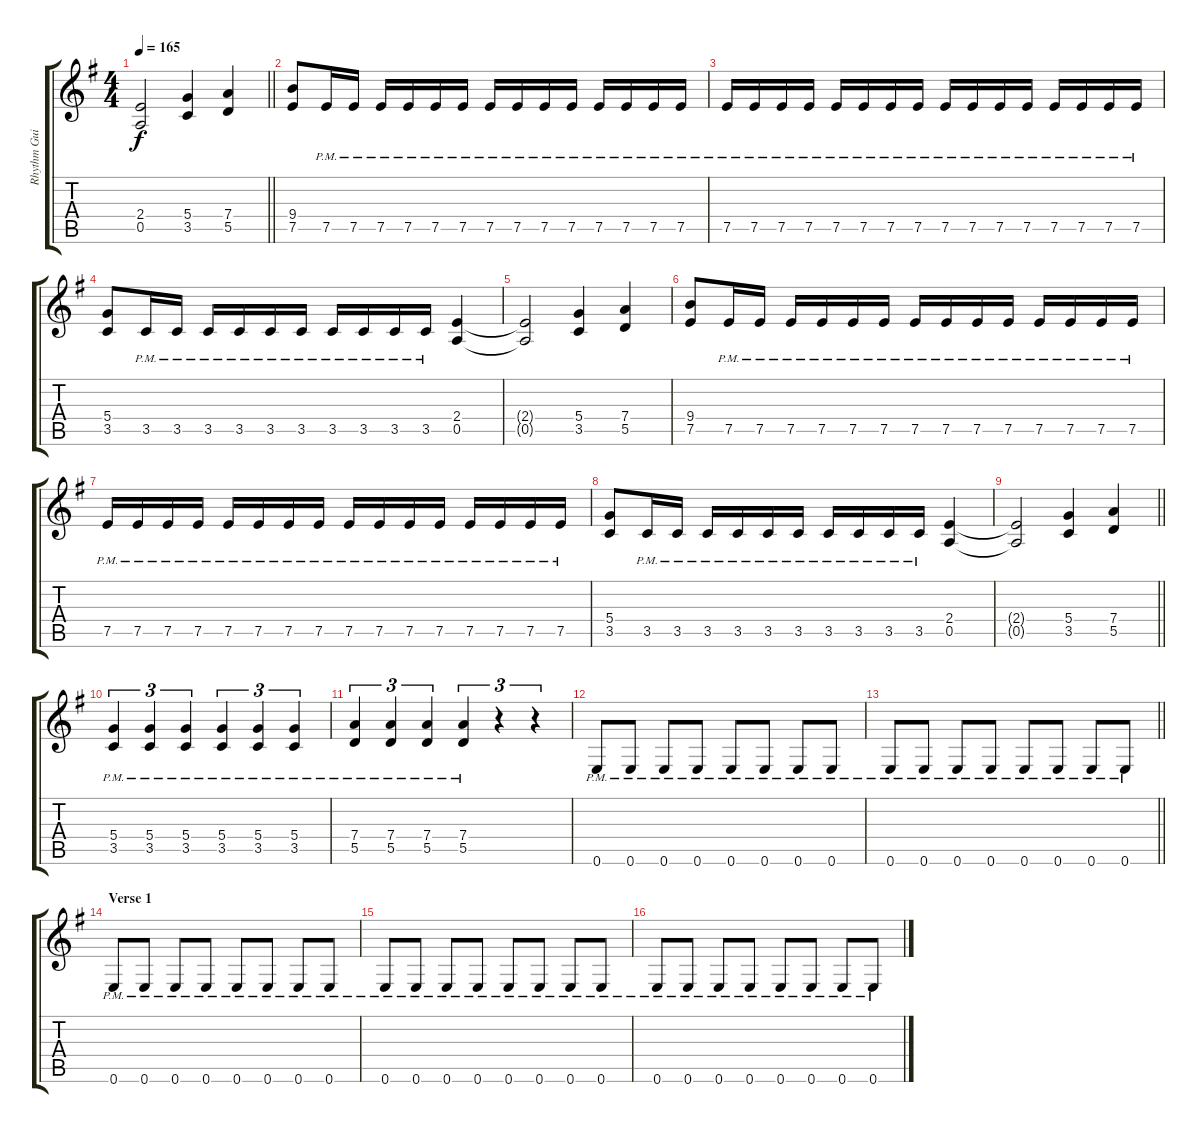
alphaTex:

\track ("Rhythm Guitar 2: Tapani Kangas" "Rhythm Gui") {instrument distortionguitar}
\staff {score tabs}
\tuning (E4 B3 G3 D3 A2 E2) {hide}
\ts (4 4)
\tempo 165
\clef g2
\barLineRight lightlight
\ks eminor
(2.4{t} 0.5{t}).2{dy f} (5.4 3.5).4 (7.4 5.5).4 |
(9.4 7.5).8 7.5{pm}.16 7.5{pm}.16 7.5{pm}.16 7.5{pm}.16 7.5{pm}.16 7.5{pm}.16 7.5{pm}.16 7.5{pm}.16 7.5{pm}.16 7.5{pm}.16 7.5{pm}.16 7.5{pm}.16 7.5{pm}.16 7.5{pm}.16 |
7.5{pm}.16 7.5{pm}.16 7.5{pm}.16 7.5{pm}.16 7.5{pm}.16 7.5{pm}.16 7.5{pm}.16 7.5{pm}.16 7.5{pm}.16 7.5{pm}.16 7.5{pm}.16 7.5{pm}.16 7.5{pm}.16 7.5{pm}.16 7.5{pm}.16 7.5{pm}.16 |
(5.4 3.5).8 3.5{pm}.16 3.5{pm}.16 3.5{pm}.16 3.5{pm}.16 3.5{pm}.16 3.5{pm}.16 3.5{pm}.16 3.5{pm}.16 3.5{pm}.16 3.5{pm}.16 (2.4 0.5).4 |
(2.4{t} 0.5{t}).2 (5.4 3.5).4 (7.4 5.5).4 |
(9.4 7.5).8 7.5{pm}.16 7.5{pm}.16 7.5{pm}.16 7.5{pm}.16 7.5{pm}.16 7.5{pm}.16 7.5{pm}.16 7.5{pm}.16 7.5{pm}.16 7.5{pm}.16 7.5{pm}.16 7.5{pm}.16 7.5{pm}.16 7.5{pm}.16 |
7.5{pm}.16 7.5{pm}.16 7.5{pm}.16 7.5{pm}.16 7.5{pm}.16 7.5{pm}.16 7.5{pm}.16 7.5{pm}.16 7.5{pm}.16 7.5{pm}.16 7.5{pm}.16 7.5{pm}.16 7.5{pm}.16 7.5{pm}.16 7.5{pm}.16 7.5{pm}.16 |
(5.4 3.5).8 3.5{pm}.16 3.5{pm}.16 3.5{pm}.16 3.5{pm}.16 3.5{pm}.16 3.5{pm}.16 3.5{pm}.16 3.5{pm}.16 3.5{pm}.16 3.5{pm}.16 (2.4 0.5).4 |
\barLineRight lightlight
(2.4{t} 0.5{t}).2 (5.4 3.5).4 (7.4 5.5).4 |
(5.4{pm} 3.5{pm}).4{tu (3 2)} (5.4{pm} 3.5{pm}).4{tu (3 2)} (5.4{pm} 3.5{pm}).4{tu (3 2)} (5.4{pm} 3.5{pm}).4{tu (3 2)} (5.4{pm} 3.5{pm}).4{tu (3 2)} (5.4{pm} 3.5{pm}).4{tu (3 2)} |
(7.4{pm} 5.5{pm}).4{tu (3 2)} (7.4{pm} 5.5{pm}).4{tu (3 2)} (7.4{pm} 5.5{pm}).4{tu (3 2)} (7.4{pm} 5.5{pm}).4{tu (3 2)} r.4{tu (3 2)} r.4{tu (3 2)} |
0.6{pm}.8 0.6{pm}.8 0.6{pm}.8 0.6{pm}.8 0.6{pm}.8 0.6{pm}.8 0.6{pm}.8 0.6{pm}.8 |
\barLineRight lightlight
0.6{pm}.8 0.6{pm}.8 0.6{pm}.8 0.6{pm}.8 0.6{pm}.8 0.6{pm}.8 0.6{pm}.8 0.6{pm}.8 |
\section ("" "Verse 1")
0.6{pm}.8 0.6{pm}.8 0.6{pm}.8 0.6{pm}.8 0.6{pm}.8 0.6{pm}.8 0.6{pm}.8 0.6{pm}.8 |
0.6{pm}.8 0.6{pm}.8 0.6{pm}.8 0.6{pm}.8 0.6{pm}.8 0.6{pm}.8 0.6{pm}.8 0.6{pm}.8 |
0.6{pm}.8 0.6{pm}.8 0.6{pm}.8 0.6{pm}.8 0.6{pm}.8 0.6{pm}.8 0.6{pm}.8 0.6{pm}.8
